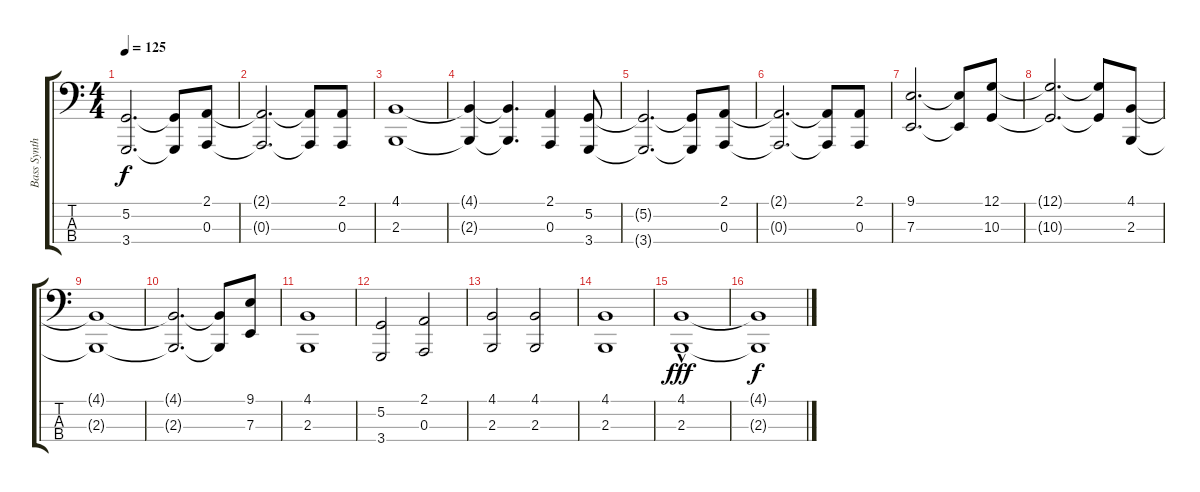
\track ("Bass Synth" "Bass Synth") {instrument lead2sawtooth}
\staff {score tabs}
\tuning (G2 D2 A1 E1) {hide}
\ts (4 4)
\tempo 125
\clef f4
\ks c
(5.2{t} 3.4{t}).2{d dy f} (5.2{t} 3.4{t}).8 (2.1 0.3).8 |
(2.1{t} 0.3{t}).2{d} (2.1{t} 0.3{t}).8 (2.1 0.3).8 |
(4.1 2.3).1 |
(4.1{t} 2.3{t}).4 (4.1{t} 2.3{t}).4{d} (2.1 0.3).4 (5.2 3.4).8 |
(5.2{t} 3.4{t}).2{d} (5.2{t} 3.4{t}).8 (2.1 0.3).8 |
(2.1{t} 0.3{t}).2{d} (2.1{t} 0.3{t}).8 (2.1 0.3).8 |
(9.1 7.3).2{d} (9.1{t} 7.3{t}).8 (12.1 10.3).8 |
(12.1{t} 10.3{t}).2{d} (12.1{t} 10.3{t}).8 (4.1 2.3).8 |
(4.1{t} 2.3{t}).1 |
(4.1{t} 2.3{t}).2{d} (4.1{t} 2.3{t}).8 (9.1 7.3).8 |
(4.1 2.3).1 |
(5.2 3.4).2 (2.1 0.3).2 |
(4.1 2.3).2{instrument lead4chiff} (4.1 2.3).2 |
(4.1 2.3).1 |
(4.1 2.3{hac}).1{dy fff instrument lead4chiff} |
(4.1{t} 2.3{t}).1{dy f}
